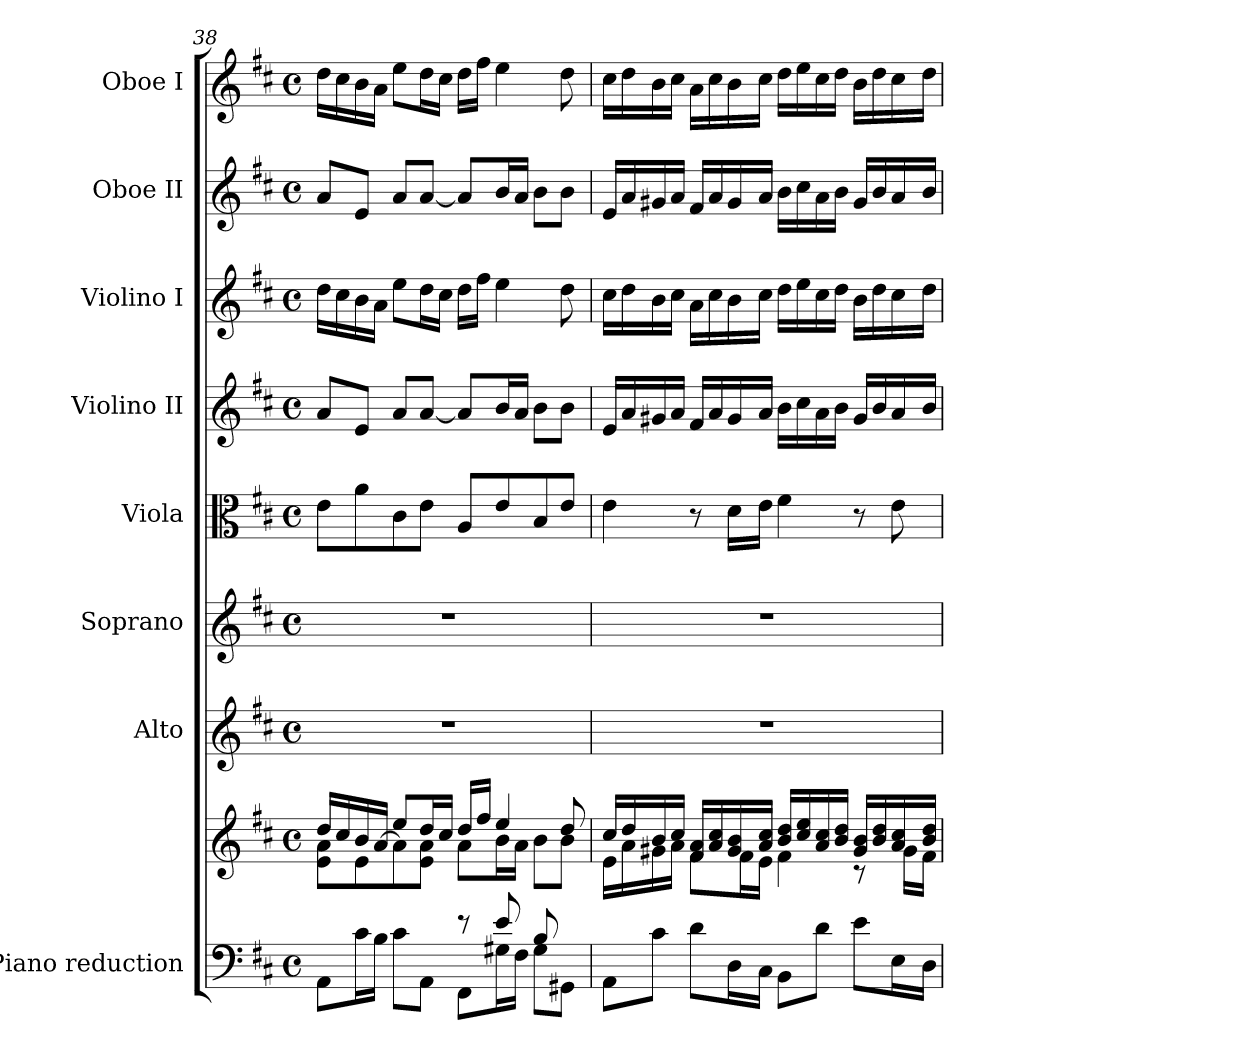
**kern	**kern	**kern	**kern	**kern	**kern	**kern	**kern	**kern
*part8	*part8	*part7	*part6	*part5	*part4	*part3	*part2	*part1
*staff9	*staff8	*staff7	*staff6	*staff5	*staff4	*staff3	*staff2	*staff1
*I"Piano reduction	*	*I"Alto	*I"Soprano	*I"Viola	*I"Violino II	*I"Violino I	*I"Oboe II	*I"Oboe I
*I'Pno	*	*	*	*I'Vla	*I'Vln	*I'Vln	*I'Ob	*I'Ob
*clefF4	*clefG2	*clefG2	*clefG2	*clefC3	*clefG2	*clefG2	*clefG2	*clefG2
*k[f#c#]	*k[f#c#]	*k[f#c#]	*k[f#c#]	*k[f#c#]	*k[f#c#]	*k[f#c#]	*k[f#c#]	*k[f#c#]
*M4/4	*M4/4	*M4/4	*M4/4	*M4/4	*M4/4	*M4/4	*M4/4	*M4/4
*met(c)	*met(c)	*met(c)	*met(c)	*met(c)	*met(c)	*met(c)	*met(c)	*met(c)
=38	=38	=38	=38	=38	=38	=38	=38	=38
*^	*^	*	*	*	*	*	*	*
*	*	*	*^	*	*	*	*	*	*	*
4ryy	8AA\L	16dd/LL	8e\ 8a\L	2..ryy	1r	1r	8e\L	8a/L	16dd\LL	8a/L	16dd\LL
.	.	16cc#/	.	.	.	.	.	.	16cc#\	.	16cc#\
.	16c#\L	16b/	8e\	.	.	.	8a\	8e/J	16b\	8e/J	16b\
.	16B\JJ	[<16a/JJ	.	.	.	.	.	.	16a\JJ	.	16a\JJ
4ryy	8c#\L	8ee/L	8a\]	.	.	.	8c#\	8a/L	8ee\L	8a/L	8ee\L
.	8AA\J	16dd/L	8e\ 8a\J	.	.	.	8e\J	[8a/J	16dd\L	[8a/J	16dd\L
.	.	16cc#/JJ	.	.	.	.	.	.	16cc#\JJ	.	16cc#\JJ
8r	8FF#\L	16dd/LL	8a\L	.	.	.	8A/L	8a/L]	16dd\LL	8a/L]	16dd\LL
.	.	16ff#/JJ	.	.	.	.	.	.	16ff#\JJ	.	16ff#\JJ
8e/L	16G#X\L	4ee/	16b\L	.	.	.	8e/	16b/L	4ee\	16b/L	4ee\
.	16F#\JJ	.	16a\JJ	.	.	.	.	16a/JJ	.	16a/JJ	.
8B/	8G#\L	.	8b\L	.	.	.	8B/	8b\L	.	8b\L	.
8ryy	8GG#X\J	8dd/	8b\J	8e\J	.	.	8e/J	8b\J	8dd\	8b\J	8dd\
*v	*v	*	*	*	*	*	*	*	*	*	*
*	*	*v	*v	*	*	*	*	*	*	*
!!LO:PB:g=z
=39	=39	=39	=39	=39	=39	=39	=39	=39	=39
8AA\L	16cc#/LL	16e\LL	1r	1r	4e\	16e/LL	16cc#\LL	16e/LL	16cc#\LL
.	16dd/	16a\	.	.	.	16a/	16dd\	16a/	16dd\
8c#\J	16b/	16g#X\	.	.	.	16g#X/	16b\	16g#X/	16b\
.	16cc#/JJ	16a\JJ	.	.	.	16a/JJ	16cc#\JJ	16a/JJ	16cc#\JJ
8d\L	16f#/ 16a/LL	8f#\L	.	.	8r	16f#/LL	16a\LL	16f#/LL	16a\LL
.	16a/ 16cc#/	.	.	.	.	16a/	16cc#\	16a/	16cc#\
16D\L	16g#/ 16b/	16f#\L	.	.	16d\LL	16g#/	16b\	16g#/	16b\
16C#\JJ	16a/ 16cc#/JJ	16e\JJ	.	.	16e\JJ	16a/JJ	16cc#\JJ	16a/JJ	16cc#\JJ
8BB\L	16b/ 16dd/LL	4f#\	.	.	4f#\	16b\LL	16dd\LL	16b\LL	16dd\LL
.	16cc#/ 16ee/	.	.	.	.	16cc#\	16ee\	16cc#\	16ee\
8d\J	16a/ 16cc#/	.	.	.	.	16a\	16cc#\	16a\	16cc#\
.	16b/ 16dd/JJ	.	.	.	.	16b\JJ	16dd\JJ	16b\JJ	16dd\JJ
8e\L	16g#/ 16b/LL	8r	.	.	8r	16g#/LL	16b\LL	16g#/LL	16b\LL
.	16b/ 16dd/	.	.	.	.	16b/	16dd\	16b/	16dd\
16E\L	16a/ 16cc#/	16g#\LL	.	.	8e\	16a/	16cc#\	16a/	16cc#\
16D\JJ	16b/ 16dd/JJ	16f#\JJ	.	.	.	16b/JJ	16dd\JJ	16b/JJ	16dd\JJ
*	*v	*v	*	*	*	*	*	*	*
=	=	=	=	=	=	=	=	=
*-	*-	*-	*-	*-	*-	*-	*-	*-
